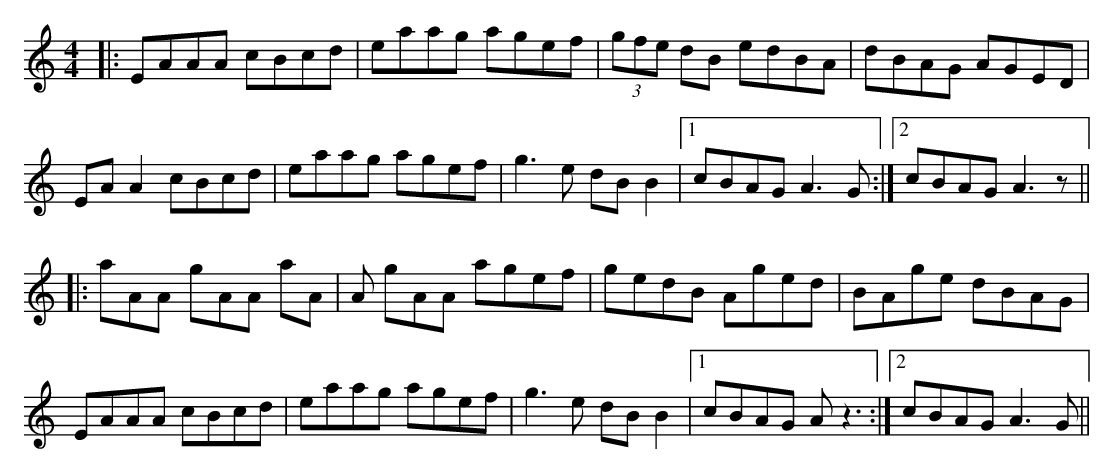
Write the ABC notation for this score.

X:1
M:4/4
K:Amin
|:EAAA cBcd|eaag agef|(3gfe dB edBA|dBAG AGED|
EAA2 cBcd|eaag agef|g3e dBB2|1 cBAG A3G:|2 cBAG A3z||
|:aAA gAA aA|A gAA agef|gedB Aged|BAge dBAG|
EAAA cBcd|eaag agef|g3e dBB2|1 cBAG Az3:|2 cBAG A3G||
